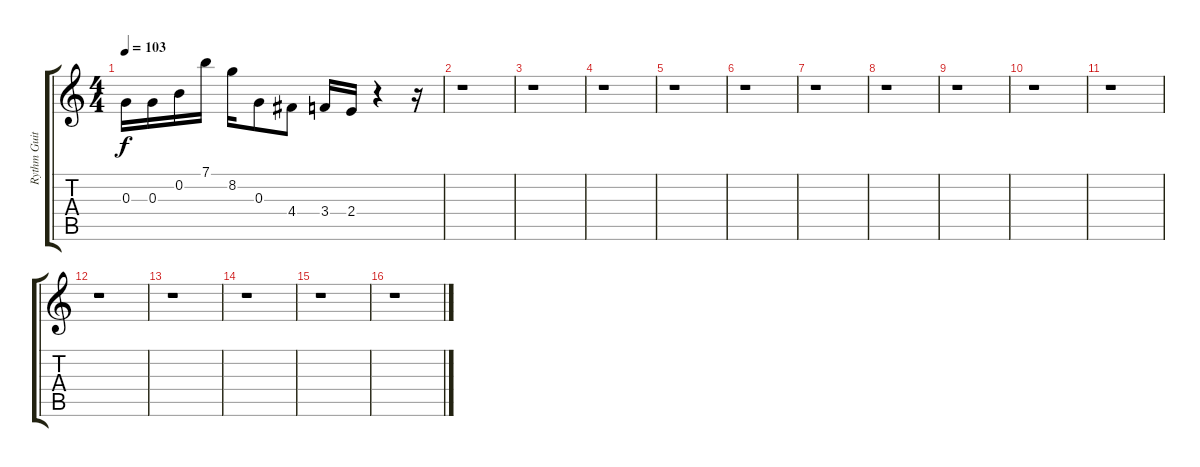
\track ("Rythm Guitar" "Rythm Guit") {instrument electricguitarclean}
\staff {score tabs}
\tuning (E4 B3 G3 D3 A2 E2) {hide}
\ts (4 4)
\tempo 103
\clef g2
\ks c
0.3.16{dy f} 0.3.16 0.2.16 7.1.16 8.2.16 0.3.8 4.4.8 3.4.16 2.4.16 r.4 r.16 |
r.1 |
r.1 |
r.1 |
r.1 |
r.1 |
r.1 |
r.1 |
r.1 |
r.1 |
r.1 |
r.1 |
r.1 |
r.1 |
r.1 |
r.1
